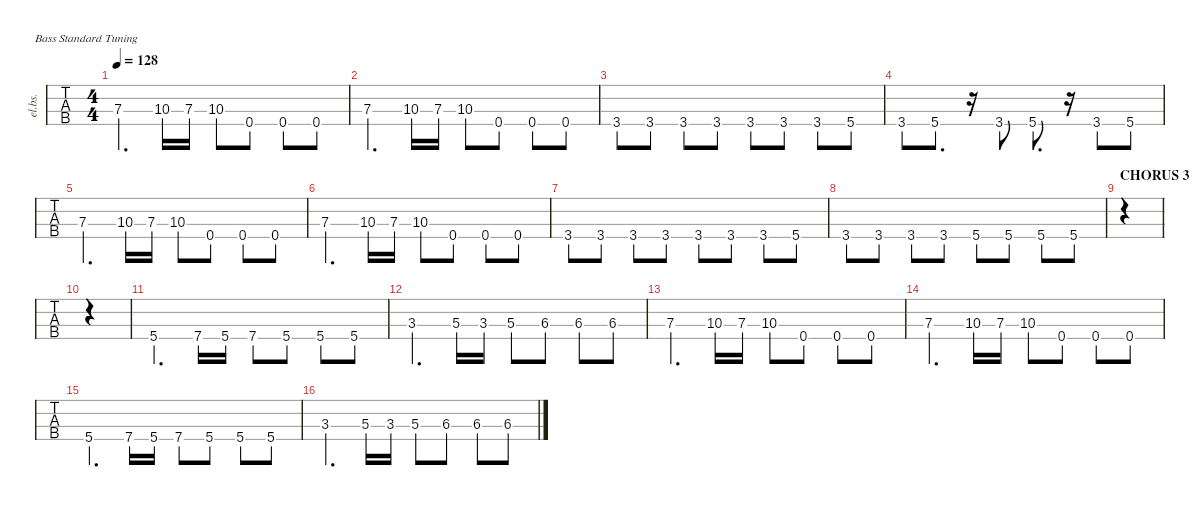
\defaultSystemsLayout 4
\hideDynamics
\bracketExtendMode nobrackets
\track ("Electric Bass" "el.bs.") {instrument electricbassfinger}
\staff {tabs}
\tuning (G2 D2 A1 E1)
\ts (4 4)
\tempo 128
\clef f4
\ks c
7.3.4{d dy mf} 10.3.16 7.3.16 10.3.8 0.4.8 0.4.8 0.4.8 |
7.3.4{d} 10.3.16 7.3.16 10.3.8 0.4.8 0.4.8 0.4.8 |
3.4.8 3.4.8 3.4.8 3.4.8 3.4.8 3.4.8 3.4.8 5.4.8 |
3.4.8 5.4.8{d} r.16 3.4.8 5.4.8{d} r.16 3.4.8 5.4.8 |
7.3.4{d} 10.3.16 7.3.16 10.3.8 0.4.8 0.4.8 0.4.8 |
7.3.4{d} 10.3.16 7.3.16 10.3.8 0.4.8 0.4.8 0.4.8 |
3.4.8 3.4.8 3.4.8 3.4.8 3.4.8 3.4.8 3.4.8 5.4.8 |
3.4.8 3.4.8 3.4.8 3.4.8 5.4.8 5.4.8 5.4.8 5.4.8 |
\section ("" "CHORUS 3")
|
|
5.4.4{d} 7.4.16 5.4.16 7.4.8 5.4.8 5.4.8 5.4.8 |
3.3.4{d} 5.3.16 3.3.16 5.3.8 6.3{acc #}.8 6.3{acc #}.8 6.3{acc #}.8 |
7.3.4{d} 10.3.16 7.3.16 10.3.8 0.4.8 0.4.8 0.4.8 |
7.3.4{d} 10.3.16 7.3.16 10.3.8 0.4.8 0.4.8 0.4.8 |
5.4.4{d} 7.4.16 5.4.16 7.4.8 5.4.8 5.4.8 5.4.8 |
3.3.4{d} 5.3.16 3.3.16 5.3.8 6.3{acc #}.8 6.3{acc #}.8 6.3{acc #}.8
